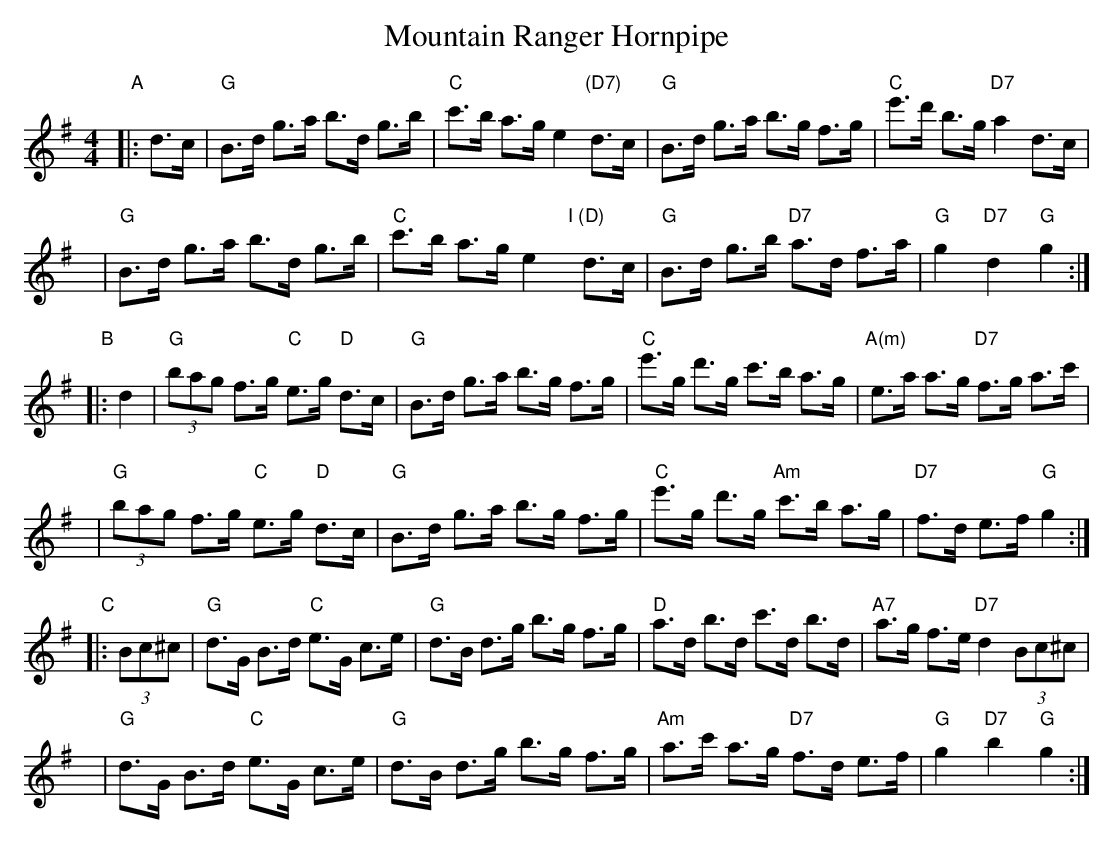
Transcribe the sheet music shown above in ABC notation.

X:1
T: Mountain Ranger Hornpipe
M: 4/4
L: 1/8
K: G
"A"|:d>c \
| "G"B>d g>a b>d g>b | "C"c'>b a>g e2 "(D7)"d>c \
| "G"B>d g>a b>g f>g | "C"e'>d' b>g "D7"a2 d>c |
y8\
| "G"B>d g>a b>d g>b | "C"c'>b a>g e2 "I"[|] "(D)"d>c \
| "G"B>d g>b "D7"a>d f>a | "G"g2 "D7"d2 "G"g2 :|
"B"|: d2 \
| "G"(3bag f>g "C"e>g "D"d>c | "G"B>d g>a b>g f>g \
| "C"e'>g d'>g c'>b a>g | "A(m)"e>a a>g "D7"f>g a>c' |
y4\
| "G"(3bag f>g "C"e>g "D"d>c | "G"B>d g>a b>g f>g \
| "C"e'>g d'>g "Am"c'>b a>g | "D7"f>d e>f "G"g2 :|
"C"|: (3Bc^c \
| "G"d>G B>d "C"e>G c>e | "G"d>B d>g b>g f>g \
| "D"a>d b>d c'>d b>d | "A7"a>g f>e "D7"d2 (3Bc^c |
y8\
| "G"d>G B>d "C"e>G c>e | "G"d>B d>g b>g f>g \
| "Am"a>c' a>g "D7"f>d e>f | "G"g2 "D7"b2 "G"g2 :|
